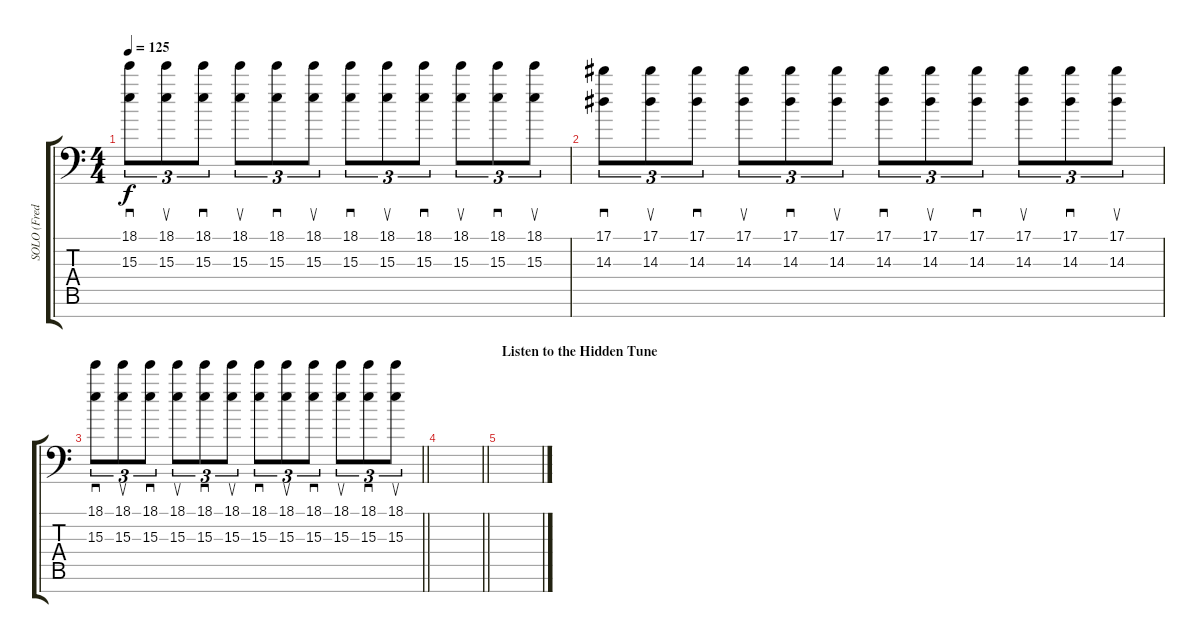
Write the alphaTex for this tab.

\track ("SOLO (Fredrik Thordendal)" "SOLO (Fred") {instrument overdrivenguitar}
\staff {score tabs}
\tuning (Bb3 F3 Db3 Ab2 Eb2 Bb1 F1) {hide}
\ts (4 4)
\tempo 125
\clef f4
\ks c
(18.1 15.3).8{sd tu (3 2) dy f} (18.1 15.3).8{su tu (3 2)} (18.1 15.3).8{sd tu (3 2)} (18.1 15.3).8{su tu (3 2)} (18.1 15.3).8{sd tu (3 2)} (18.1 15.3).8{su tu (3 2)} (18.1 15.3).8{sd tu (3 2)} (18.1 15.3).8{su tu (3 2)} (18.1 15.3).8{sd tu (3 2)} (18.1 15.3).8{su tu (3 2)} (18.1 15.3).8{sd tu (3 2)} (18.1 15.3).8{su tu (3 2)} |
(17.1 14.3).8{sd tu (3 2)} (17.1 14.3).8{su tu (3 2)} (17.1 14.3).8{sd tu (3 2)} (17.1 14.3).8{su tu (3 2)} (17.1 14.3).8{sd tu (3 2)} (17.1 14.3).8{su tu (3 2)} (17.1 14.3).8{sd tu (3 2)} (17.1 14.3).8{su tu (3 2)} (17.1 14.3).8{sd tu (3 2)} (17.1 14.3).8{su tu (3 2)} (17.1 14.3).8{sd tu (3 2)} (17.1 14.3).8{su tu (3 2)} |
\barLineRight lightlight
(18.1 15.3).8{sd tu (3 2)} (18.1 15.3).8{su tu (3 2)} (18.1 15.3).8{sd tu (3 2)} (18.1 15.3).8{su tu (3 2)} (18.1 15.3).8{sd tu (3 2)} (18.1 15.3).8{su tu (3 2)} (18.1 15.3).8{sd tu (3 2)} (18.1 15.3).8{su tu (3 2)} (18.1 15.3).8{sd tu (3 2)} (18.1 15.3).8{su tu (3 2)} (18.1 15.3).8{sd tu (3 2)} (18.1 15.3).8{su tu (3 2)} |
\barLineRight lightlight
|
\section ("" "Listen to the Hidden Tune")
